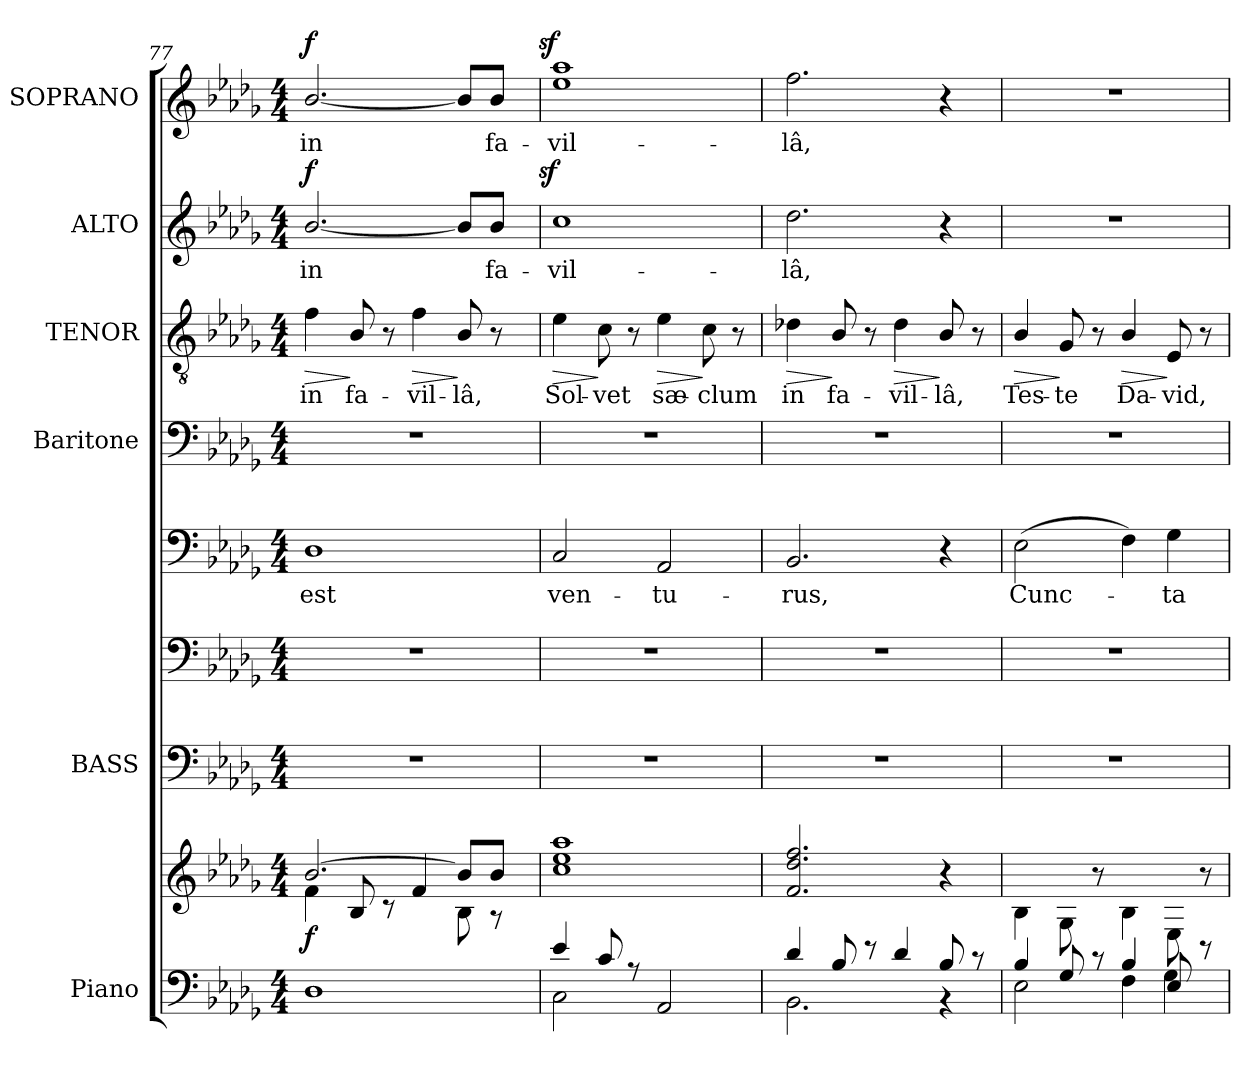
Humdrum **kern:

**kern	**kern	**dynam	**kern	**kern	**kern	**text	**kern	**kern	**text	**dynam	**kern	**text	**dynam	**kern	**text	**dynam
*part6	*part6	*part6	*part5	*part5	*part5	*part5	*part4	*part3	*part3	*part3	*part2	*part2	*part2	*part1	*part1	*part1
*staff9	*staff8	*staff8/9	*staff7	*staff6	*staff5	*staff5	*staff4	*staff3	*staff3	*staff3	*staff2	*staff2	*staff2	*staff1	*staff1	*staff1
*I"Piano	*	*	*I"BASS	*	*	*	*I"Baritone	*I"TENOR	*	*	*I"ALTO	*	*	*I"SOPRANO	*	*
*I'Pno.	*	*	*I'B.	*	*	*	*I'Bar.	*I'T.	*	*	*I'A.	*	*	*I'S.	*	*
*clefF4	*clefG2	*	*clefF4	*clefF4	*clefF4	*	*clefF4	*clefGv2	*	*	*clefG2	*	*	*clefG2	*	*
*	*	*	*	*	*	*	*	*ITrd7c12	*	*	*	*	*	*	*	*
*k[b-e-a-d-g-]	*k[b-e-a-d-g-]	*	*k[b-e-a-d-g-]	*k[b-e-a-d-g-]	*k[b-e-a-d-g-]	*	*k[b-e-a-d-g-]	*k[b-e-a-d-g-]	*	*	*k[b-e-a-d-g-]	*	*	*k[b-e-a-d-g-]	*	*
*D-:	*D-:	*	*D-:	*D-:	*D-:	*	*D-:	*D-:	*	*	*D-:	*	*	*D-:	*	*
*M4/4	*M4/4	*	*M4/4	*M4/4	*M4/4	*	*M4/4	*M4/4	*	*	*M4/4	*	*	*M4/4	*	*
=77	=77	=77	=77	=77	=77	=77	=77	=77	=77	=77	=77	=77	=77	=77	=77	=77
*	*^	*	*	*	*	*	*	*	*	*	*	*	*	*	*	*
!	!	!	!	!	!	!	!LO:LY:b:color=#000000	!	!	!	!	!	!	!	!	!	!
!	!	!	!	!	!	!	!	!	!	!LO:LY:b:color=#000000	!LO:HP:b	!	!	!	!	!	!
!	!	!	!	!	!	!	!	!	!	!	!	!	!LO:LY:b:color=#000000	!	!	!	!
!	!	!	!	!	!	!	!	!	!	!	!	!	!	!	!	!LO:LY:b:color=#000000	!
*	*	*	*	*	*	*	*	*	*	*	*	*^	*	*	*^	*	*
1D-i	[2.b-i/	4fi\	f	1r	1r	1D-i	est	1r	4Fi\	in	>	[2.b-i/	2ryy	in	f	[2.b-i/	2ryy	in	f
!	!	!	!	!	!	!	!	!	!	!LO:LY:b:color=#000000	!	!	!	!	!	!	!	!	!
.	.	8B-i/	.	.	.	.	.	.	8BB-i/	fa-	]	.	.	.	.	.	.	.	.
.	.	8r	.	.	.	.	.	.	8r	.	.	.	.	.	.	.	.	.	.
!	!	!	!	!	!	!	!	!	!	!LO:LY:b:color=#000000	!LO:HP:b	!	!	!	!	!	!	!	!
.	.	4fi/	.	.	.	.	.	.	4Fi\	-vil-	>	.	4ryy	.	.	.	4ryy	.	.
!	!	!	!	!	!	!	!	!	!	!LO:LY:b:color=#000000	!	!	!	!	!	!	!	!	!
.	8b-i/L]	8B-i\	.	.	.	.	.	.	8BB-i/	-lâ,	]	8b-i/L]	8ryy	.	.	8b-i/L]	8ryy	.	.
!	!	!	!	!	!	!	!	!	!	!	!	!	!	!LO:LY:b:color=#000000	!	!	!	!	!
!	!	!	!	!	!	!	!	!	!	!	!	!	!	!	!	!	!	!LO:LY:b:color=#000000	!
.	8b-i/J	8r	.	.	.	.	.	.	8r	.	.	8b-i/J	16ryy	fa-	.	8b-i/J	16ryy	fa-	.
.	.	.	.	.	.	.	.	.	.	.	.	.	32ryy	.	.	.	32ryy	.	.
.	.	.	.	.	.	.	.	.	.	.	.	.	64ryy	.	.	.	64ryy	.	.
.	.	.	.	.	.	.	.	.	.	.	.	.	128...ryy	.	.	.	128...ryy	.	.
.	.	.	.	.	.	.	.	.	.	.	.	.	1024ryy	.	sf	.	1024ryy	.	sf
*	*	*	*	*	*	*	*	*	*	*	*	*v	*v	*	*	*	*	*	*
*	*v	*v	*	*	*	*	*	*	*	*	*	*	*	*	*v	*v	*	*
=78	=78	=78	=78	=78	=78	=78	=78	=78	=78	=78	=78	=78	=78	=78	=78	=78
*^	*	*	*	*	*	*	*	*	*	*	*	*	*	*	*	*
*	*	*^	*	*	*	*	*	*	*	*	*	*^	*	*	*^	*	*
!	!	!	!	!	!	!	!	!LO:LY:b:color=#000000	!	!	!	!	!	!	!	!	!	!	!	!
*	*	*	*	*	*	*	*	*	*	*	*	*	*v	*v	*	*	*	*	*	*
*	*	*v	*v	*	*	*	*	*	*	*	*	*	*	*	*	*v	*v	*	*
*	*	*^	*	*	*	*	*	*	*	*	*	*^	*	*	*^	*	*
!	!	!	!	!	!	!	!	!	!	!	!LO:LY:b:color=#000000	!LO:HP:b	!	!	!	!	!	!	!	!
*	*	*	*	*	*	*	*	*	*	*	*	*	*v	*v	*	*	*	*	*	*
*	*	*v	*v	*	*	*	*	*	*	*	*	*	*	*	*	*v	*v	*	*
*	*	*^	*	*	*	*	*	*	*	*	*	*^	*	*	*^	*	*
!	!	!	!	!	!	!	!	!	!	!	!	!	!	!	!LO:LY:b:color=#000000	!	!	!	!	!
*	*	*	*	*	*	*	*	*	*	*	*	*	*v	*v	*	*	*	*	*	*
*	*	*v	*v	*	*	*	*	*	*	*	*	*	*	*	*	*v	*v	*	*
*	*	*^	*	*	*	*	*	*	*	*	*	*^	*	*	*^	*	*
!	!	!	!	!	!	!	!	!	!	!	!	!	!	!	!	!	!	!	!LO:LY:b:color=#000000	!
*	*	*	*	*	*	*	*	*	*	*	*	*	*v	*v	*	*	*	*	*	*
*	*	*v	*v	*	*	*	*	*	*	*	*	*	*	*	*	*v	*v	*	*
4e-i/	2Ci\	1cci 1ee-i 1aa-i	.	1r	1r	2Ci/	ven-	1r	4E-i\	Sol-	>	1cci	-vil-	.	1ee-i 1aa-i	-vil-	.
!	!	!	!	!	!	!	!	!	!	!LO:LY:b:color=#000000	!	!	!	!	!	!	!
8ci/	.	.	.	.	.	.	.	.	8Ci\	-vet	]	.	.	.	.	.	.
8r	.	.	.	.	.	.	.	.	8r	.	.	.	.	.	.	.	.
!	!	!	!	!	!	!	!LO:LY:b:color=#000000	!	!	!	!	!	!	!	!	!	!
!	!	!	!	!	!	!	!	!	!	!LO:LY:b:color=#000000	!LO:HP:b	!	!	!	!	!	!
2AA-i/	2ryy	.	.	.	.	2AA-i/	-tu-	.	4E-i\	sæ-	>	.	.	.	.	.	.
!	!	!	!	!	!	!	!	!	!	!LO:LY:b:color=#000000	!	!	!	!	!	!	!
.	.	.	.	.	.	.	.	.	8Ci\	-clum	]	.	.	.	.	.	.
.	.	.	.	.	.	.	.	.	8r	.	.	.	.	.	.	.	.
=79	=79	=79	=79	=79	=79	=79	=79	=79	=79	=79	=79	=79	=79	=79	=79	=79	=79
!	!	!	!	!	!	!	!LO:LY:b:color=#000000	!	!	!	!	!	!	!	!	!	!
!	!	!	!	!	!	!	!	!	!	!LO:LY:b:color=#000000	!LO:HP:b	!	!	!	!	!	!
!	!	!	!	!	!	!	!	!	!	!	!	!	!LO:LY:b:color=#000000	!	!	!	!
!	!	!	!	!	!	!	!	!	!	!	!	!	!	!	!	!LO:LY:b:color=#000000	!
4d-i/	2.BB-i\	2.fi/ 2.dd-i 2.ffi	.	1r	1r	2.BB-i/	-rus,	1r	4D-Xi\	in	>	2.dd-i\	-lâ,	.	2.ffi\	-lâ,	.
!	!	!	!	!	!	!	!	!	!	!LO:LY:b:color=#000000	!	!	!	!	!	!	!
8B-i/	.	.	.	.	.	.	.	.	8BB-i/	fa-	]	.	.	.	.	.	.
8r	.	.	.	.	.	.	.	.	8r	.	.	.	.	.	.	.	.
!	!	!	!	!	!	!	!	!	!	!LO:LY:b:color=#000000	!LO:HP:b	!	!	!	!	!	!
4d-i/	.	.	.	.	.	.	.	.	4D-i\	-vil-	>	.	.	.	.	.	.
!	!	!	!	!	!	!	!	!	!	!LO:LY:b:color=#000000	!	!	!	!	!	!	!
8B-i/	4r	4r	.	.	.	4r	.	.	8BB-i/	-lâ,	]	4r	.	.	4r	.	.
8r	.	.	.	.	.	.	.	.	8r	.	.	.	.	.	.	.	.
=80	=80	=80	=80	=80	=80	=80	=80	=80	=80	=80	=80	=80	=80	=80	=80	=80	=80
!	!	!	!	!	!	!	!LO:LY:b:color=#000000	!	!	!	!	!	!	!	!	!	!
!	!	!	!	!	!	!	!	!	!	!LO:LY:b:color=#000000	!LO:HP:b	!	!	!	!	!	!
4B-i/	2E-i\	4B-i\	.	1r	1r	(2E-i\	Cunc-	1r	4BB-i/	Tes-	>	1r	.	.	1r	.	.
!	!	!	!	!	!	!	!	!	!	!LO:LY:b:color=#000000	!	!	!	!	!	!	!
8G-i/	.	8G-i\	.	.	.	.	.	.	8GG-i/	-te	]	.	.	.	.	.	.
8r	.	8r	.	.	.	.	.	.	8r	.	.	.	.	.	.	.	.
!	!	!	!	!	!	!	!	!	!	!LO:LY:b:color=#000000	!LO:HP:b	!	!	!	!	!	!
4B-i/	4Fi\	4B-i\	.	.	.	4Fi\)	.	.	4BB-i/	Da-	>	.	.	.	.	.	.
!	!	!	!	!	!	!	!LO:LY:b:color=#000000	!	!	!	!	!	!	!	!	!	!
!	!	!	!	!	!	!	!	!	!	!LO:LY:b:color=#000000	!	!	!	!	!	!	!
8E-i/	4G-i\	8E-i\	.	.	.	4G-i\	-ta	.	8EE-i/	-vid,	]	.	.	.	.	.	.
8r	.	8r	.	.	.	.	.	.	8r	.	.	.	.	.	.	.	.
*v	*v	*	*	*	*	*	*	*	*	*	*	*	*	*	*	*	*
=	=	=	=	=	=	=	=	=	=	=	=	=	=	=	=	=
*-	*-	*-	*-	*-	*-	*-	*-	*-	*-	*-	*-	*-	*-	*-	*-	*-
